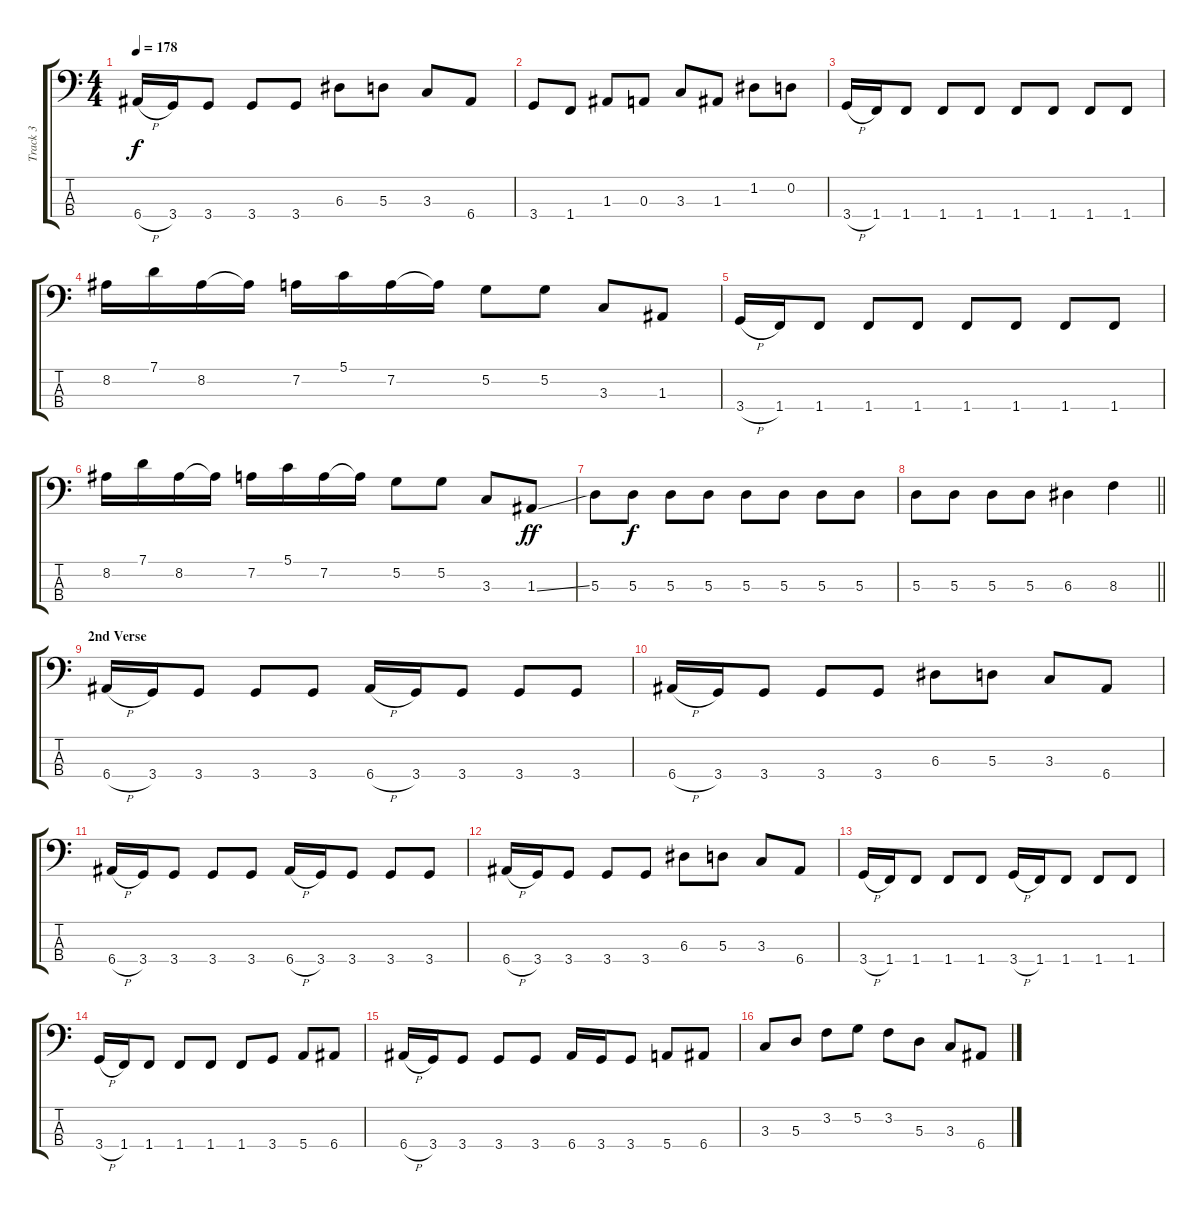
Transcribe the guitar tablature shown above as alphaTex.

\track ("Track 3" "Track 3") {instrument electricbassfinger}
\staff {score tabs}
\tuning (G2 D2 A1 E1) {hide}
\ts (4 4)
\tempo 178
\clef f4
\ks c
6.4{h}.16{dy f} 3.4.16 3.4.8 3.4.8 3.4.8 6.3.8 5.3.8 3.3.8 6.4.8 |
3.4.8 1.4.8 1.3.8 0.3.8 3.3.8 1.3.8 1.2.8 0.2.8 |
3.4{h}.16 1.4.16 1.4.8 1.4.8 1.4.8 1.4.8 1.4.8 1.4.8 1.4.8 |
8.2.16 7.1.16 8.2.16 8.2{t}.16 7.2.16 5.1.16 7.2.16 7.2{t}.16 5.2.8 5.2.8 3.3.8 1.3.8 |
3.4{h}.16 1.4.16 1.4.8 1.4.8 1.4.8 1.4.8 1.4.8 1.4.8 1.4.8 |
8.2.16 7.1.16 8.2.16 8.2{t}.16 7.2.16 5.1.16 7.2.16 7.2{t}.16 5.2.8 5.2.8 3.3.8 1.3{ss}.8{dy ff} |
5.3.8 5.3.8{dy f} 5.3.8 5.3.8 5.3.8 5.3.8 5.3.8 5.3.8 |
\barLineRight lightlight
5.3.8 5.3.8 5.3.8 5.3.8 6.3.4 8.3.4 |
\section ("" "2nd Verse")
6.4{h}.16 3.4.16 3.4.8 3.4.8 3.4.8 6.4{h}.16 3.4.16 3.4.8 3.4.8 3.4.8 |
6.4{h}.16 3.4.16 3.4.8 3.4.8 3.4.8 6.3.8 5.3.8 3.3.8 6.4.8 |
6.4{h}.16 3.4.16 3.4.8 3.4.8 3.4.8 6.4{h}.16 3.4.16 3.4.8 3.4.8 3.4.8 |
6.4{h}.16 3.4.16 3.4.8 3.4.8 3.4.8 6.3.8 5.3.8 3.3.8 6.4.8 |
3.4{h}.16 1.4.16 1.4.8 1.4.8 1.4.8 3.4{h}.16 1.4.16 1.4.8 1.4.8 1.4.8 |
3.4{h}.16 1.4.16 1.4.8 1.4.8 1.4.8 1.4.8 3.4.8 5.4.8 6.4.8 |
6.4{h}.16 3.4.16 3.4.8 3.4.8 3.4.8 6.4.16 3.4.16 3.4.8 5.4.8 6.4.8 |
3.3.8 5.3.8 3.2.8 5.2.8 3.2.8 5.3.8 3.3.8 6.4.8
